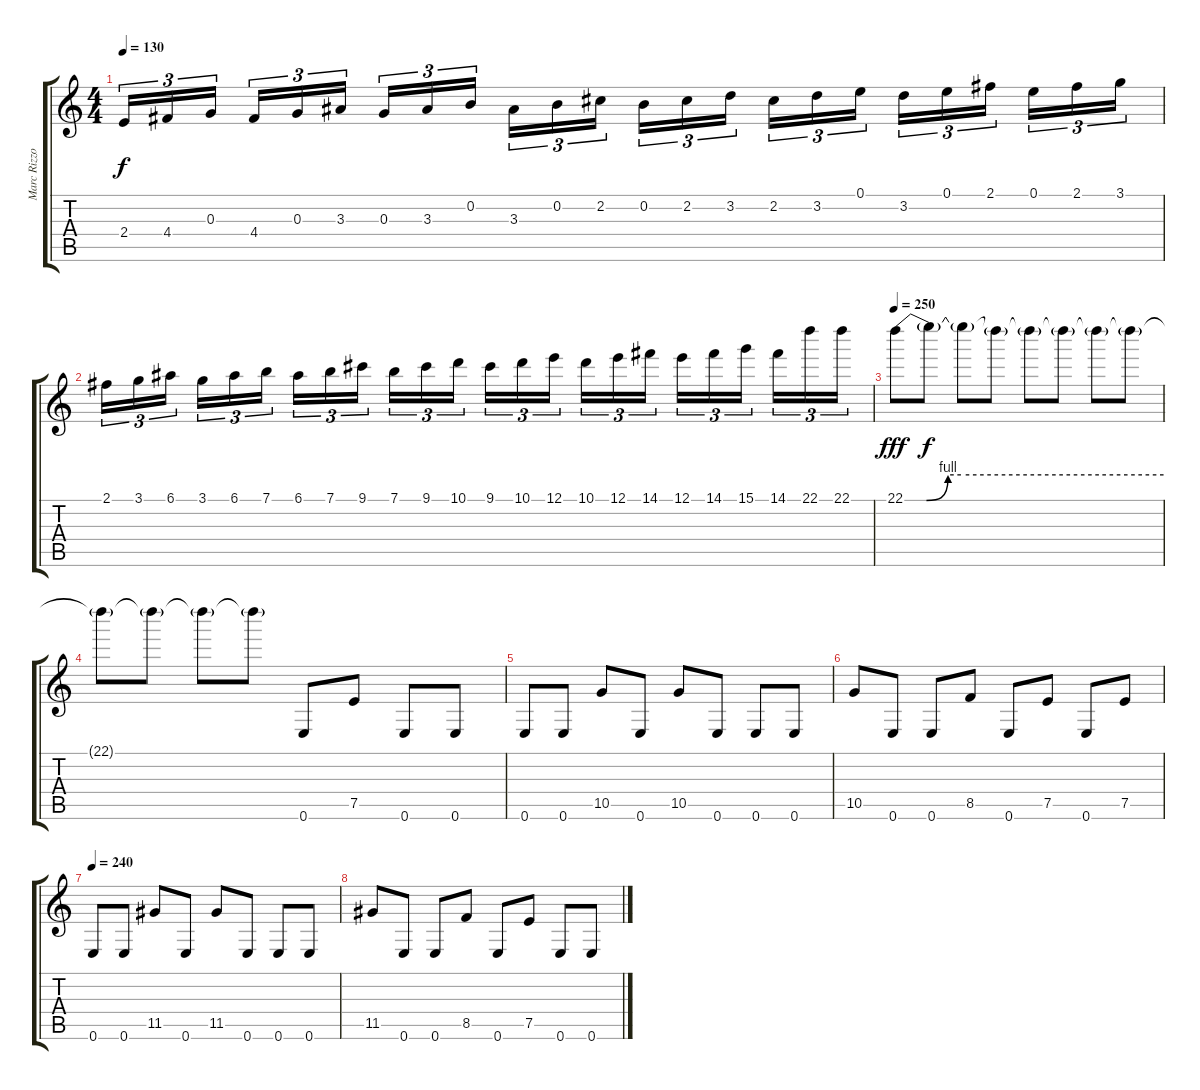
\track ("Marc Rizzo" "Marc Rizzo") {instrument distortionguitar}
\staff {score tabs}
\tuning (E4 B3 G3 D3 A2 E2) {hide}
\ts (4 4)
\tempo 130
\clef g2
\ks c
2.4.16{tu (3 2) dy f} 4.4.16{tu (3 2)} 0.3.16{tu (3 2) beam splitsecondary} 4.4.16{tu (3 2)} 0.3.16{tu (3 2)} 3.3.16{tu (3 2)} 0.3.16{tu (3 2)} 3.3.16{tu (3 2)} 0.2.16{tu (3 2) beam splitsecondary} 3.3.16{tu (3 2)} 0.2.16{tu (3 2)} 2.2.16{tu (3 2)} 0.2.16{tu (3 2)} 2.2.16{tu (3 2)} 3.2.16{tu (3 2) beam splitsecondary} 2.2.16{tu (3 2)} 3.2.16{tu (3 2)} 0.1.16{tu (3 2)} 3.2.16{tu (3 2)} 0.1.16{tu (3 2)} 2.1.16{tu (3 2) beam splitsecondary} 0.1.16{tu (3 2)} 2.1.16{tu (3 2)} 3.1.16{tu (3 2)} |
2.1.16{tu (3 2)} 3.1.16{tu (3 2)} 6.1.16{tu (3 2) beam splitsecondary} 3.1.16{tu (3 2)} 6.1.16{tu (3 2)} 7.1.16{tu (3 2)} 6.1.16{tu (3 2)} 7.1.16{tu (3 2)} 9.1.16{tu (3 2) beam splitsecondary} 7.1.16{tu (3 2)} 9.1.16{tu (3 2)} 10.1.16{tu (3 2)} 9.1.16{tu (3 2)} 10.1.16{tu (3 2)} 12.1.16{tu (3 2) beam splitsecondary} 10.1.16{tu (3 2)} 12.1.16{tu (3 2)} 14.1.16{tu (3 2)} 12.1.16{tu (3 2)} 14.1.16{tu (3 2)} 15.1.16{tu (3 2) beam splitsecondary} 14.1.16{tu (3 2)} 22.1.16{tu (3 2)} 22.1.16{tu (3 2)} |
\tempo 250
22.1{be (custom 0 0 5 0 10 4 13 4 45 4 60 4)}.8{dy fff} 22.1{t}.8{dy f} 22.1{t}.8 22.1{t}.8 22.1{t}.8 22.1{t}.8 22.1{t}.8 22.1{t}.8 |
22.1{t}.8 22.1{t}.8 22.1{t}.8 22.1{t}.8 0.6.8 7.5.8 0.6.8 0.6.8 |
0.6.8 0.6.8 10.5.8 0.6.8 10.5.8 0.6.8 0.6.8 0.6.8 |
10.5.8 0.6.8 0.6.8 8.5.8 0.6.8 7.5.8 0.6.8 7.5.8 |
\tempo 240
0.6.8 0.6.8 11.5.8 0.6.8 11.5.8 0.6.8 0.6.8 0.6.8 |
11.5.8 0.6.8 0.6.8 8.5.8 0.6.8 7.5.8 0.6.8 0.6.8
